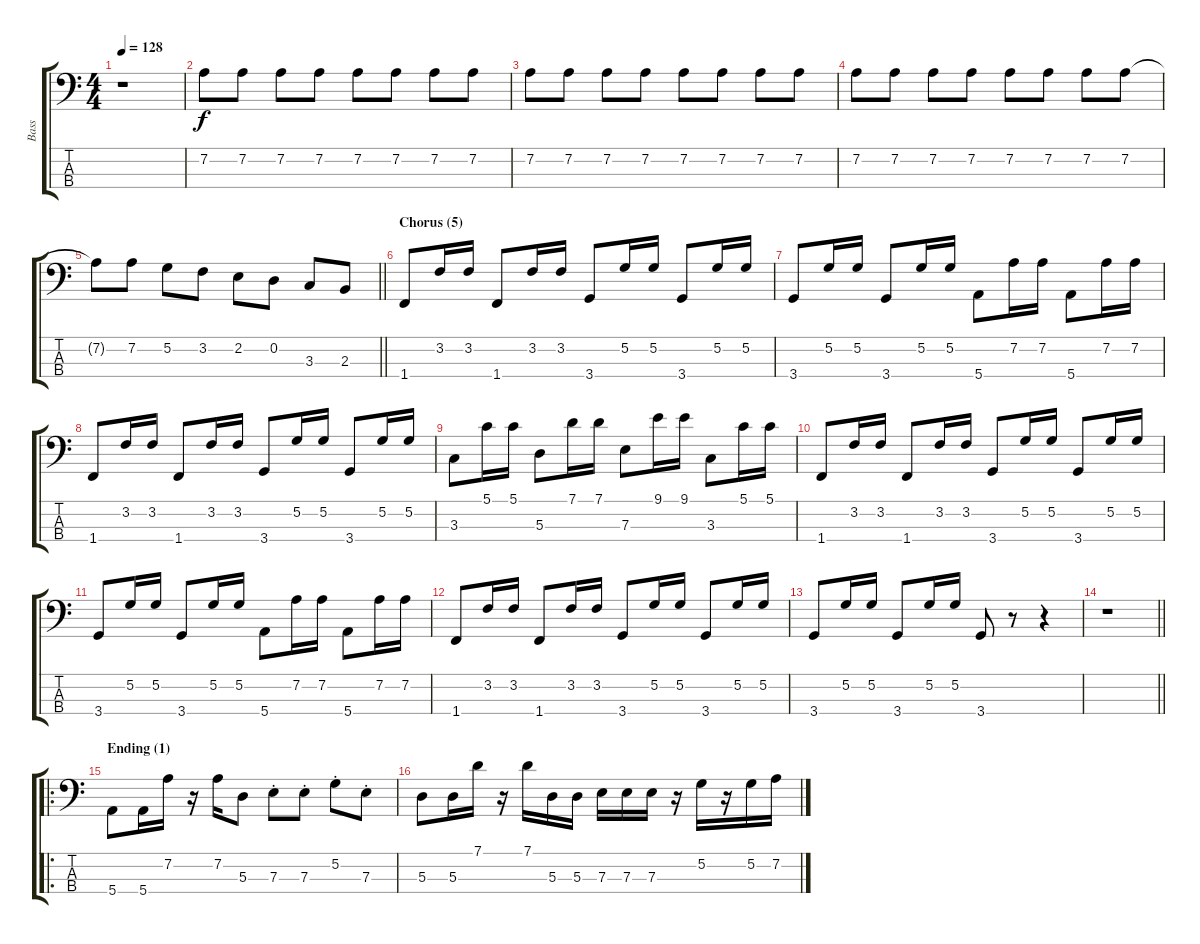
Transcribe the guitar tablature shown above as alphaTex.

\track ("Bass" "Bass") {instrument electricbassfinger}
\staff {score tabs}
\tuning (G2 D2 A1 E1) {hide}
\ts (4 4)
\tempo 128
\clef f4
\ks aminor
r.1{dy f} |
7.2.8 7.2.8 7.2.8 7.2.8 7.2.8 7.2.8 7.2.8 7.2.8 |
7.2.8 7.2.8 7.2.8 7.2.8 7.2.8 7.2.8 7.2.8 7.2.8 |
7.2.8 7.2.8 7.2.8 7.2.8 7.2.8 7.2.8 7.2.8 7.2.8 |
\barLineRight lightlight
7.2{t}.8 7.2.8 5.2.8 3.2.8 2.2.8 0.2.8 3.3.8 2.3.8 |
\section ("" "Chorus (5)")
1.4.8 3.2.16 3.2.16 1.4.8 3.2.16 3.2.16 3.4.8 5.2.16 5.2.16 3.4.8 5.2.16 5.2.16 |
3.4.8 5.2.16 5.2.16 3.4.8 5.2.16 5.2.16 5.4.8 7.2.16 7.2.16 5.4.8 7.2.16 7.2.16 |
1.4.8 3.2.16 3.2.16 1.4.8 3.2.16 3.2.16 3.4.8 5.2.16 5.2.16 3.4.8 5.2.16 5.2.16 |
3.3.8 5.1.16 5.1.16 5.3.8 7.1.16 7.1.16 7.3.8 9.1.16 9.1.16 3.3.8 5.1.16 5.1.16 |
1.4.8 3.2.16 3.2.16 1.4.8 3.2.16 3.2.16 3.4.8 5.2.16 5.2.16 3.4.8 5.2.16 5.2.16 |
3.4.8 5.2.16 5.2.16 3.4.8 5.2.16 5.2.16 5.4.8 7.2.16 7.2.16 5.4.8 7.2.16 7.2.16 |
1.4.8 3.2.16 3.2.16 1.4.8 3.2.16 3.2.16 3.4.8 5.2.16 5.2.16 3.4.8 5.2.16 5.2.16 |
3.4.8 5.2.16 5.2.16 3.4.8 5.2.16 5.2.16 3.4.8 r.8 r.4 |
\barLineRight lightlight
r.1 |
\ro
\section ("" "Ending (1)")
5.4.8 5.4.16 7.2.16 r.16 7.2.16 5.3.8 7.3{st}.8 7.3{st}.8 5.2{st}.8 7.3{st}.8 |
5.3.8 5.3.16 7.1.16 r.16 7.1.16 5.3.16 5.3.16 7.3.16 7.3.16 7.3.16 r.16 5.2.16 r.16 5.2.16 7.2.16
